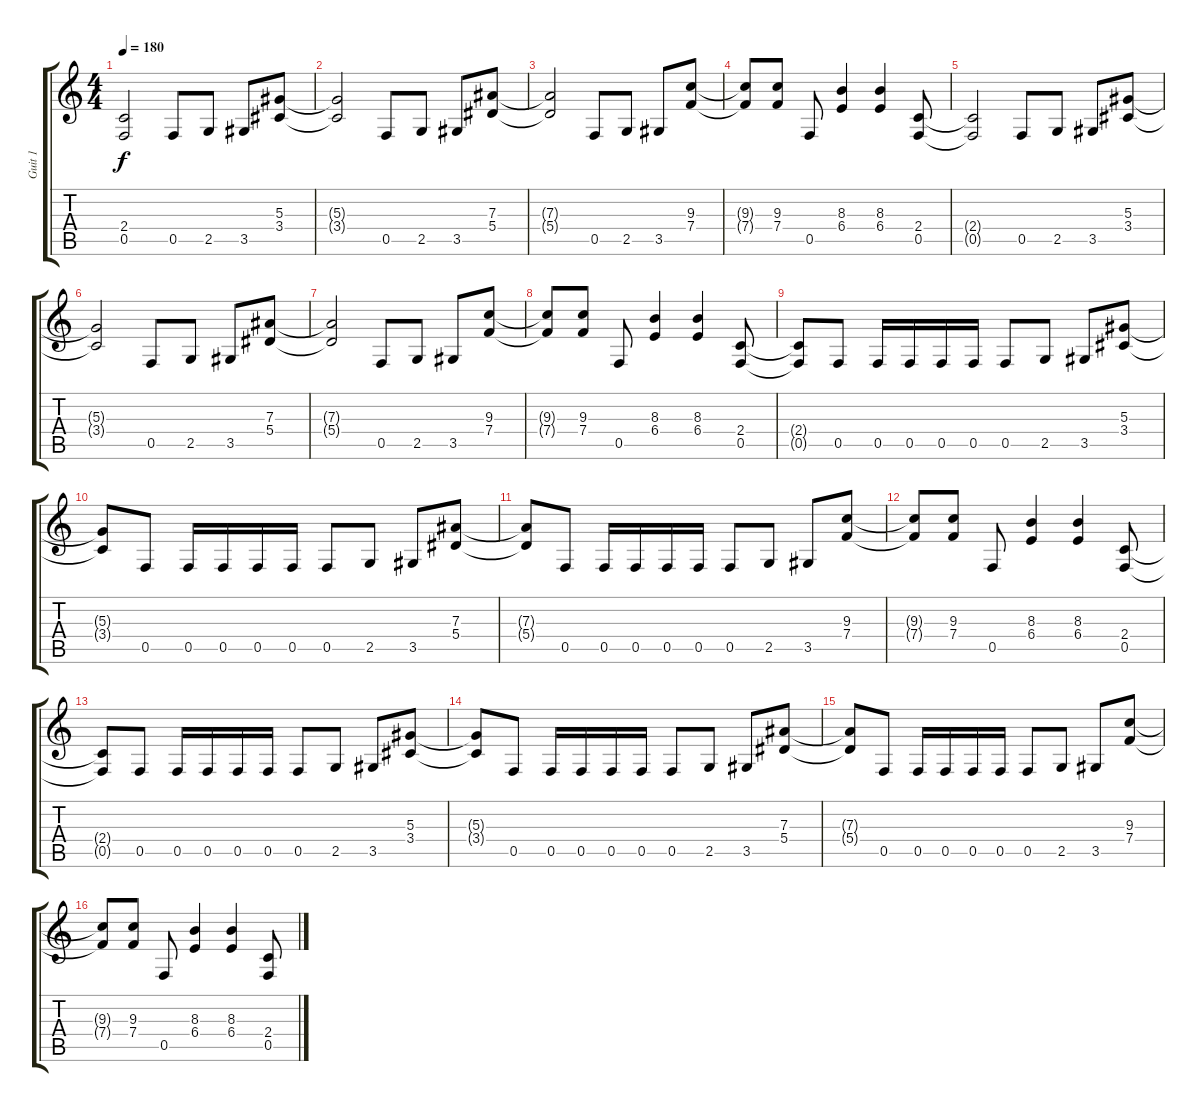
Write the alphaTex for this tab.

\track ("Guit 1" "Guit 1") {instrument distortionguitar}
\staff {score tabs}
\tuning (C4 G3 Eb3 Bb2 F2 C2) {hide}
\ts (4 4)
\tempo 180
\clef g2
\ks c
(2.4{t} 0.5{t}).2{dy f} 0.5.8 2.5.8 3.5.8 (5.3 3.4).8 |
(5.3{t} 3.4{t}).2 0.5.8 2.5.8 3.5.8 (7.3 5.4).8 |
(7.3{t} 5.4{t}).2 0.5.8 2.5.8 3.5.8 (9.3 7.4).8 |
(9.3{t} 7.4{t}).8 (9.3 7.4).8 0.5.8 (8.3 6.4).4 (8.3 6.4).4 (2.4 0.5).8 |
(2.4{t} 0.5{t}).2 0.5.8 2.5.8 3.5.8 (5.3 3.4).8 |
(5.3{t} 3.4{t}).2 0.5.8 2.5.8 3.5.8 (7.3 5.4).8 |
(7.3{t} 5.4{t}).2 0.5.8 2.5.8 3.5.8 (9.3 7.4).8 |
(9.3{t} 7.4{t}).8 (9.3 7.4).8 0.5.8 (8.3 6.4).4 (8.3 6.4).4 (2.4 0.5).8 |
(2.4{t} 0.5{t}).8 0.5.8 0.5.16 0.5.16 0.5.16 0.5.16 0.5.8 2.5.8 3.5.8 (5.3 3.4).8 |
(5.3{t} 3.4{t}).8 0.5.8 0.5.16 0.5.16 0.5.16 0.5.16 0.5.8 2.5.8 3.5.8 (7.3 5.4).8 |
(7.3{t} 5.4{t}).8 0.5.8 0.5.16 0.5.16 0.5.16 0.5.16 0.5.8 2.5.8 3.5.8 (9.3 7.4).8 |
(9.3{t} 7.4{t}).8 (9.3 7.4).8 0.5.8 (8.3 6.4).4 (8.3 6.4).4 (2.4 0.5).8 |
(2.4{t} 0.5{t}).8 0.5.8 0.5.16 0.5.16 0.5.16 0.5.16 0.5.8 2.5.8 3.5.8 (5.3 3.4).8 |
(5.3{t} 3.4{t}).8 0.5.8 0.5.16 0.5.16 0.5.16 0.5.16 0.5.8 2.5.8 3.5.8 (7.3 5.4).8 |
(7.3{t} 5.4{t}).8 0.5.8 0.5.16 0.5.16 0.5.16 0.5.16 0.5.8 2.5.8 3.5.8 (9.3 7.4).8 |
(9.3{t} 7.4{t}).8 (9.3 7.4).8 0.5.8 (8.3 6.4).4 (8.3 6.4).4 (2.4 0.5).8
